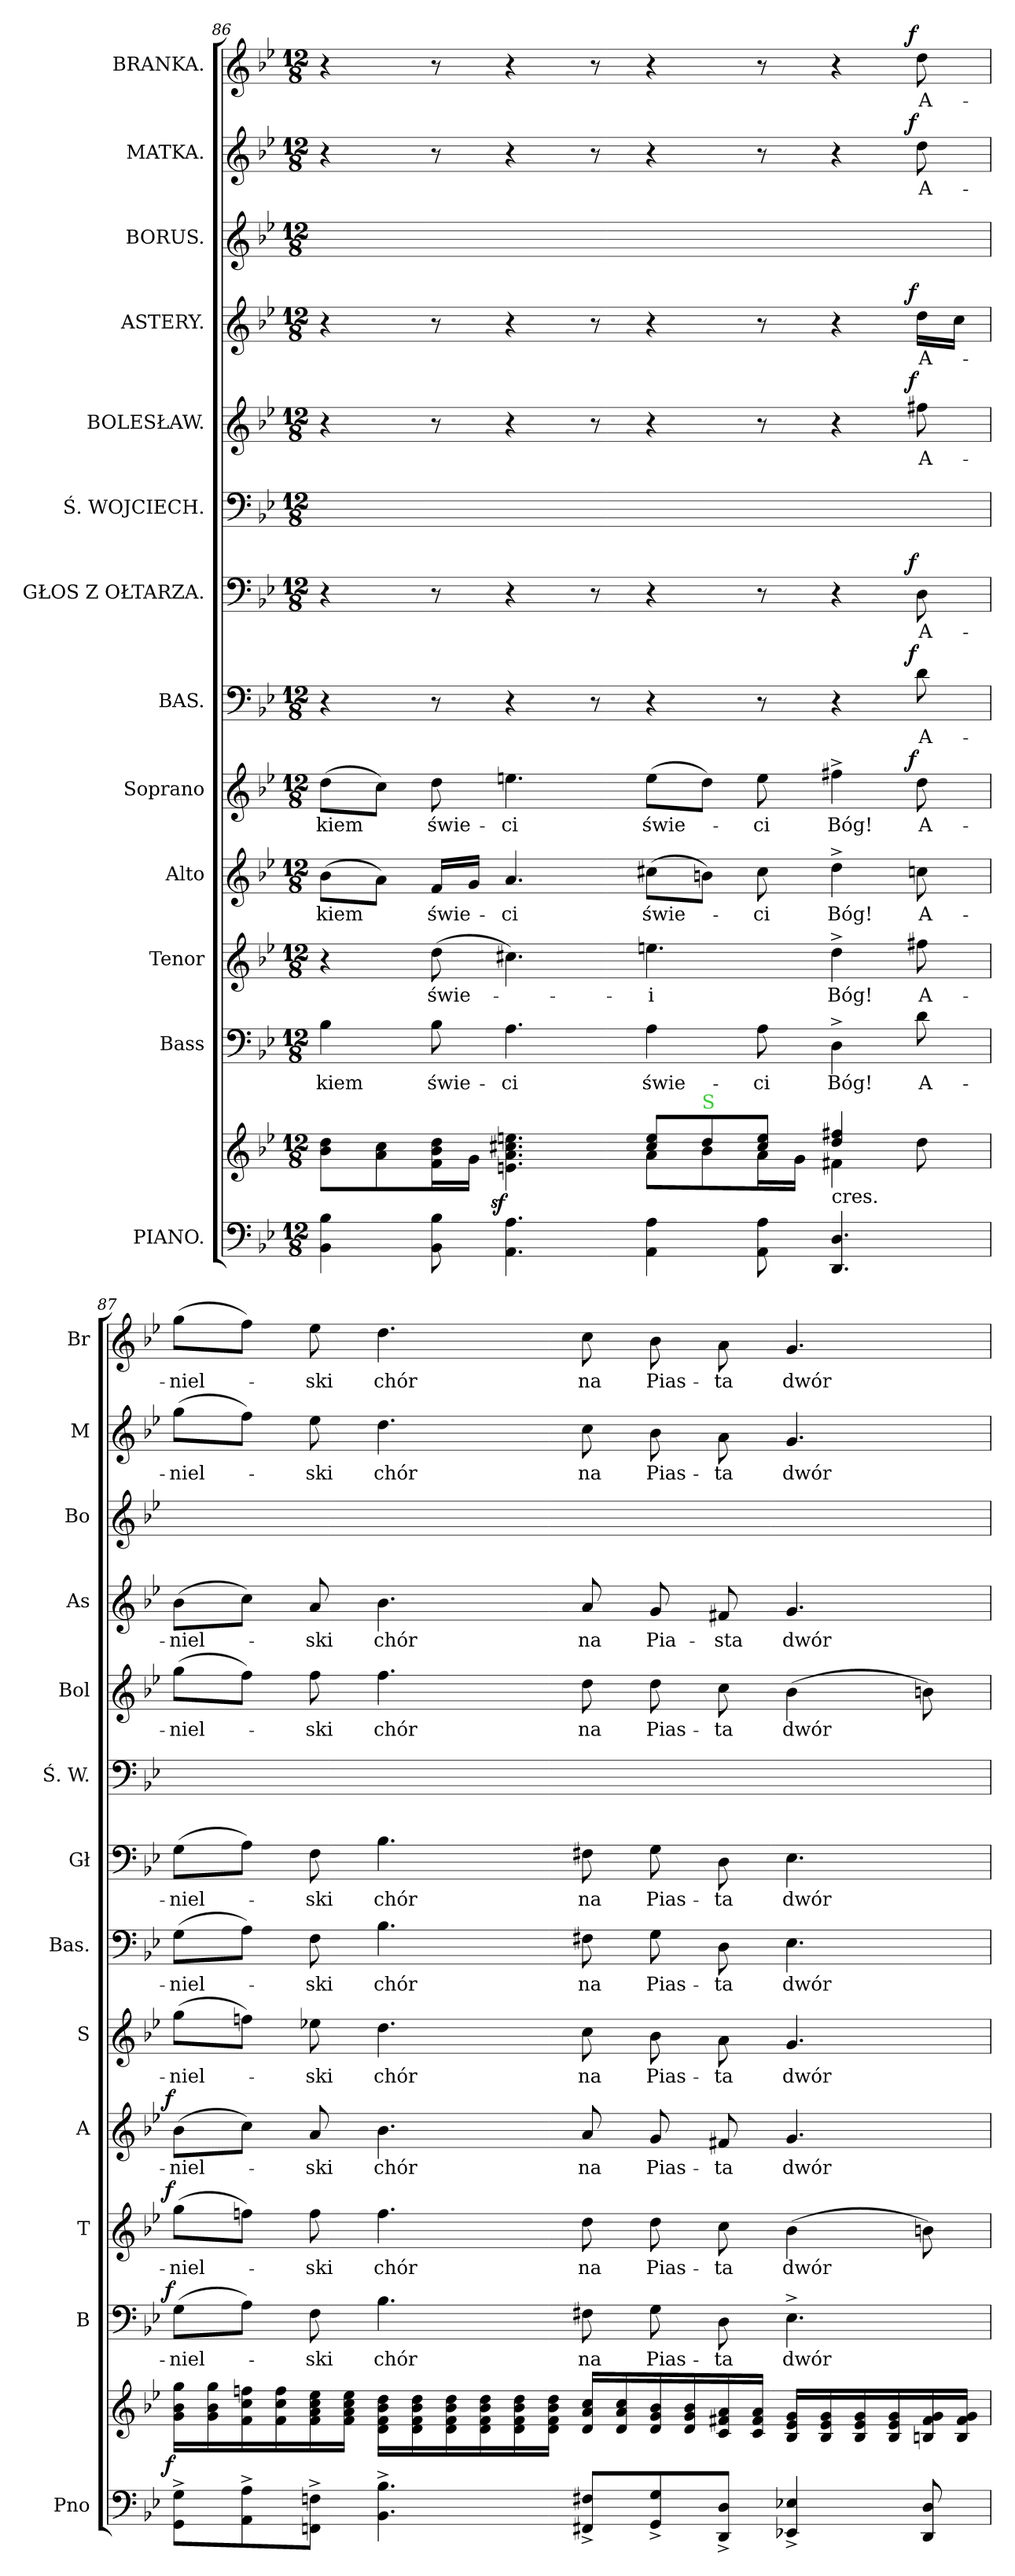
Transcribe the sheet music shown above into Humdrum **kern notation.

**kern	**kern	**dynam	**kern	**text	**dynam	**kern	**text	**dynam	**kern	**text	**dynam	**kern	**text	**dynam	**kern	**text	**dynam	**kern	**text	**dynam	**kern	**kern	**text	**dynam	**kern	**text	**dynam	**kern	**kern	**text	**dynam	**kern	**text	**dynam
*part13	*part13	*part13	*part12	*part12	*part12	*part11	*part11	*part11	*part10	*part10	*part10	*part9	*part9	*part9	*part8	*part8	*part8	*part7	*part7	*part7	*part6	*part5	*part5	*part5	*part4	*part4	*part4	*part3	*part2	*part2	*part2	*part1	*part1	*part1
*staff14	*staff13	*staff13/14	*staff12	*staff12	*staff12	*staff11	*staff11	*staff11	*staff10	*staff10	*staff10	*staff9	*staff9	*staff9	*staff8	*staff8	*staff8	*staff7	*staff7	*staff7	*staff6	*staff5	*staff5	*staff5	*staff4	*staff4	*staff4	*staff3	*staff2	*staff2	*staff2	*staff1	*staff1	*staff1
*I"PIANO.	*	*	*I"Bass	*	*	*I"Tenor	*	*	*I"Alto	*	*	*I"Soprano	*	*	*I"BAS.	*	*	*I"GŁOS Z OŁTARZA.	*	*	*I"Ś. WOJCIECH.	*I"BOLESŁAW.	*	*	*I"ASTERY.	*	*	*I"BORUS.	*I"MATKA.	*	*	*I"BRANKA.	*	*
*I'Pno	*	*	*I'B	*	*	*I'T	*	*	*I'A	*	*	*I'S	*	*	*I'Bas.	*	*	*I'Gł	*	*	*I'Ś. W.	*I'Bol	*	*	*I'As	*	*	*I'Bo	*I'M	*	*	*I'Br	*	*
*clefF4	*clefG2	*	*clefF4	*	*	*clefG2	*	*	*clefG2	*	*	*clefG2	*	*	*clefF4	*	*	*clefF4	*	*	*clefF4	*clefG2	*	*	*clefG2	*	*	*clefG2	*clefG2	*	*	*clefG2	*	*
*	*	*	*	*	*	*ITrd8c12	*	*	*	*	*	*	*	*	*	*	*	*	*	*	*	*ITrd8c12	*	*	*	*	*	*ITrd8c12	*	*	*	*	*	*
*k[b-e-]	*k[b-e-]	*	*k[b-e-]	*	*	*k[b-e-]	*	*	*k[b-e-]	*	*	*k[b-e-]	*	*	*k[b-e-]	*	*	*k[b-e-]	*	*	*k[b-e-]	*k[b-e-]	*	*	*k[b-e-]	*	*	*k[b-e-]	*k[b-e-]	*	*	*k[b-e-]	*	*
*M12/8	*M12/8	*	*M12/8	*	*	*M12/8	*	*	*M12/8	*	*	*M12/8	*	*	*M12/8	*	*	*M12/8	*	*	*M12/8	*M12/8	*	*	*M12/8	*	*	*M12/8	*M12/8	*	*	*M12/8	*	*
=86	=86	=86	=86	=86	=86	=86	=86	=86	=86	=86	=86	=86	=86	=86	=86	=86	=86	=86	=86	=86	=86	=86	=86	=86	=86	=86	=86	=86	=86	=86	=86	=86	=86	=86
*	*^	*	*	*	*	*	*	*	*	*	*	*	*	*	*	*	*	*	*	*	*	*	*	*	*	*	*	*	*	*	*	*	*	*
4BB-\ 4B-\	8b-\ 8dd\L	2.ryy	.	4B-\	-kiem	.	4r	.	.	(8b-\L	-kiem	.	(8dd\L	-kiem	.	4r	.	.	4r	.	.	1.ryy	4r	.	.	4r	.	.	1.ryy	4r	.	.	4r	.	.
.	8a\ 8cc\	.	.	.	.	.	.	.	.	8a\J)	.	.	8cc\J)	.	.	.	.	.	.	.	.	.	.	.	.	.	.	.	.	.	.	.	.	.	.
8BB-\ 8B-\	16f\ 16b-\ 16dd\L	.	.	8B-\	świe-	.	(8d\	świe-	.	16f/LL	świe-	.	8dd\	świe-	.	8r	.	.	8r	.	.	.	8r	.	.	8r	.	.	.	8r	.	.	8r	.	.
.	16g\JJ	.	.	.	.	.	.	.	.	16g/JJ	.	.	.	.	.	.	.	.	.	.	.	.	.	.	.	.	.	.	.	.	.	.	.	.	.
!	!	!	!LO:DY:rj	!	!	!	!	!	!	!	!	!	!	!	!	!	!	!	!	!	!	!	!	!	!	!	!	!	!	!	!	!	!	!	!
4.AA\ 4.A\	4.en\ 4.a\ 4.cc#X\ 4.een\	.	sf	4.A\	-ci	.	4.c#X\)	.	.	4.a/	-ci	.	4.een\	-ci	.	4r	.	.	4r	.	.	.	4r	.	.	4r	.	.	.	4r	.	.	4r	.	.
.	.	.	.	.	.	.	.	.	.	.	.	.	.	.	.	8r	.	.	8r	.	.	.	8r	.	.	8r	.	.	.	8r	.	.	8r	.	.
4AA\ 4A\	8cc#/ 8ee/L	8a\L	.	4A\	świe-	.	4.en\	-[c]i	.	(8cc#X\L	świe-	.	(8ee\L	świe-	.	4r	.	.	4r	.	.	.	4r	.	.	4r	.	.	.	4r	.	.	4r	.	.
!	!LO:TX:a:color=limegreen:t=S	!	!	!	!	!	!	!	!	!	!	!	!	!	!	!	!	!	!	!	!	!	!	!	!	!	!	!	!	!	!	!	!	!	!
.	8dd/	8b-\	.	.	.	.	.	.	.	8bn\J)	.	.	8dd\J)	.	.	.	.	.	.	.	.	.	.	.	.	.	.	.	.	.	.	.	.	.	.
8AA\ 8A\	8cc#/ 8ee/J	16a\L	.	8A\	-ci	.	.	.	.	8cc#\	-ci	.	8ee\	-ci	.	8r	.	.	8r	.	.	.	8r	.	.	8r	.	.	.	8r	.	.	8r	.	.
.	.	16g\JJ	.	.	.	.	.	.	.	.	.	.	.	.	.	.	.	.	.	.	.	.	.	.	.	.	.	.	.	.	.	.	.	.	.
!	!LO:TX:c:t=cres.	!	!	!	!	!	!	!	!	!	!	!	!	!	!	!	!	!	!	!	!	!	!	!	!	!	!	!	!	!	!	!	!	!	!
4.DD/ 4.D/	4dd/ 4ff#X/	4f#X\	.	4D^\	Bóg!	.	4d^\	Bóg!	.	4dd^\	Bóg!	.	4ff#X^\	Bóg!	.	4r	.	.	4r	.	.	.	4r	.	.	4r	.	.	.	4r	.	.	4r	.	.
!	!	!	!	!	!	!	!	!	!	!	!	!	!	!	!LO:DY:a:rj	!	!	!LO:DY:a:rj	!	!	!LO:DY:a:rj	!	!	!	!LO:DY:a:rj	!	!	!LO:DY:a:rj	!	!	!	!LO:DY:a:rj	!	!	!LO:DY:a:rj
.	8ryy	8dd\	.	8d\	A-	.	8f#X\	A-	.	8ccn\	A-	.	8dd\	A-	f	8d\	A-	f	8D\	A-	f	.	8f#X\	A-	f	16dd\LL	A-	f	.	8dd\	A-	f	8dd\	A-	f
.	.	.	.	.	.	.	.	.	.	.	.	.	.	.	.	.	.	.	.	.	.	.	.	.	.	16cc\JJ	.	.	.	.	.	.	.	.	.
*	*v	*v	*	*	*	*	*	*	*	*	*	*	*	*	*	*	*	*	*	*	*	*	*	*	*	*	*	*	*	*	*	*	*	*	*
=87	=87	=87	=87	=87	=87	=87	=87	=87	=87	=87	=87	=87	=87	=87	=87	=87	=87	=87	=87	=87	=87	=87	=87	=87	=87	=87	=87	=87	=87	=87	=87	=87	=87	=87
!	!	!LO:DY:rj	!	!	!LO:DY:a:rj	!	!	!LO:DY:a:rj	!	!	!LO:DY:a:rj	!	!	!	!	!	!	!	!	!	!	!	!	!	!	!	!	!	!	!	!	!	!	!
8GG^\ 8G^\L	16g\ 16b-\ 16gg\LL	f	(8G\L	-niel-	f	(8g\L	-niel-	f	(8b-\L	-niel-	f	(8gg\L	-niel-	.	(8G\L	-niel-	.	(8G\L	-niel-	.	1.ryy	(8g\L	-niel-	.	(8b-\L	-niel-	.	1.ryy	(8gg\L	-niel-	.	(8gg\L	-niel-	.
.	16g\ 16b-\ 16gg\	.	.	.	.	.	.	.	.	.	.	.	.	.	.	.	.	.	.	.	.	.	.	.	.	.	.	.	.	.	.	.	.	.
8AA^\ 8A^\	16f\ 16cc\ 16ffn\	.	8A\J)	.	.	8fn\J)	.	.	8cc\J)	.	.	8ffn\J)	.	.	8A\J)	.	.	8A\J)	.	.	.	8f\J)	.	.	8cc\J)	.	.	.	8ff\J)	.	.	8ff\J)	.	.
.	16f\ 16cc\ 16ff\	.	.	.	.	.	.	.	.	.	.	.	.	.	.	.	.	.	.	.	.	.	.	.	.	.	.	.	.	.	.	.	.	.
8FFn^\ 8Fn^\J	16f\ 16a\ 16cc\ 16ee-\	.	8F\	-ski	.	8f\	-ski	.	8a/	-ski	.	8ee-X\	-ski	.	8F\	-ski	.	8F\	-ski	.	.	8f\	-ski	.	8a/	-ski	.	.	8ee-\	-ski	.	8ee-\	-ski	.
.	16f\ 16a\ 16cc\ 16ee-\JJ	.	.	.	.	.	.	.	.	.	.	.	.	.	.	.	.	.	.	.	.	.	.	.	.	.	.	.	.	.	.	.	.	.
4.BB-^\ 4.B-^\	16d\ 16f\ 16b-\ 16dd\LL	.	4.B-\	chór	.	4.f\	chór	.	4.b-\	chór	.	4.dd\	chór	.	4.B-\	chór	.	4.B-\	chór	.	.	4.f\	chór	.	4.b-\	chór	.	.	4.dd\	chór	.	4.dd\	chór	.
.	16d\ 16f\ 16b-\ 16dd\	.	.	.	.	.	.	.	.	.	.	.	.	.	.	.	.	.	.	.	.	.	.	.	.	.	.	.	.	.	.	.	.	.
.	16d\ 16f\ 16b-\ 16dd\	.	.	.	.	.	.	.	.	.	.	.	.	.	.	.	.	.	.	.	.	.	.	.	.	.	.	.	.	.	.	.	.	.
.	16d\ 16f\ 16b-\ 16dd\	.	.	.	.	.	.	.	.	.	.	.	.	.	.	.	.	.	.	.	.	.	.	.	.	.	.	.	.	.	.	.	.	.
.	16d\ 16f\ 16b-\ 16dd\	.	.	.	.	.	.	.	.	.	.	.	.	.	.	.	.	.	.	.	.	.	.	.	.	.	.	.	.	.	.	.	.	.
.	16d\ 16f\ 16b-\ 16dd\JJ	.	.	.	.	.	.	.	.	.	.	.	.	.	.	.	.	.	.	.	.	.	.	.	.	.	.	.	.	.	.	.	.	.
8FF#X^/ 8F#X^/L	16d/ 16a/ 16cc/LL	.	8F#X\	na	.	8d\	na	.	8a/	na	.	8cc\	na	.	8F#X\	na	.	8F#X\	na	.	.	8d\	na	.	8a/	na	.	.	8cc\	na	.	8cc\	na	.
.	16d/ 16a/ 16cc/	.	.	.	.	.	.	.	.	.	.	.	.	.	.	.	.	.	.	.	.	.	.	.	.	.	.	.	.	.	.	.	.	.
8GG^/ 8G^/	16d/ 16g/ 16b-/	.	8G\	Pias-	.	8d\	Pias-	.	8g/	Pias-	.	8b-\	Pias-	.	8G\	Pias-	.	8G\	Pias-	.	.	8d\	Pias-	.	8g/	Pia-	.	.	8b-\	Pias-	.	8b-\	Pias-	.
.	16d/ 16g/ 16b-/	.	.	.	.	.	.	.	.	.	.	.	.	.	.	.	.	.	.	.	.	.	.	.	.	.	.	.	.	.	.	.	.	.
8DD^/ 8D^/J	16c/ 16f#X/ 16a/	.	8D\	-ta	.	8c\	-ta	.	8f#X/	-ta	.	8a\	-ta	.	8D\	-ta	.	8D\	-ta	.	.	8c\	-ta	.	8f#X/	-sta	.	.	8a\	-ta	.	8a\	-ta	.
.	16c/ 16f#/ 16a/JJ	.	.	.	.	.	.	.	.	.	.	.	.	.	.	.	.	.	.	.	.	.	.	.	.	.	.	.	.	.	.	.	.	.
4EE-X^/ 4E-X^/	16B-/ 16e-/ 16g/LL	.	4.E-^\	dwór	.	(4B-\	dwór	.	4.g/	dwór	.	4.g/	dwór	.	4.E-\	dwór	.	4.E-\	dwór	.	.	(4B-\	dwór	.	4.g/	dwór	.	.	4.g/	dwór	.	4.g/	dwór	.
.	16B-/ 16e-/ 16g/	.	.	.	.	.	.	.	.	.	.	.	.	.	.	.	.	.	.	.	.	.	.	.	.	.	.	.	.	.	.	.	.	.
.	16B-/ 16e-/ 16g/	.	.	.	.	.	.	.	.	.	.	.	.	.	.	.	.	.	.	.	.	.	.	.	.	.	.	.	.	.	.	.	.	.
.	16B-/ 16e-/ 16g/	.	.	.	.	.	.	.	.	.	.	.	.	.	.	.	.	.	.	.	.	.	.	.	.	.	.	.	.	.	.	.	.	.
8DD/ 8D/	16Bn/ 16f#/ 16g/	.	.	.	.	8Bn\)	.	.	.	.	.	.	.	.	.	.	.	.	.	.	.	8Bn\)	.	.	.	.	.	.	.	.	.	.	.	.
.	16B/ 16f#/ 16g/JJ	.	.	.	.	.	.	.	.	.	.	.	.	.	.	.	.	.	.	.	.	.	.	.	.	.	.	.	.	.	.	.	.	.
=	=	=	=	=	=	=	=	=	=	=	=	=	=	=	=	=	=	=	=	=	=	=	=	=	=	=	=	=	=	=	=	=	=	=
*-	*-	*-	*-	*-	*-	*-	*-	*-	*-	*-	*-	*-	*-	*-	*-	*-	*-	*-	*-	*-	*-	*-	*-	*-	*-	*-	*-	*-	*-	*-	*-	*-	*-	*-
